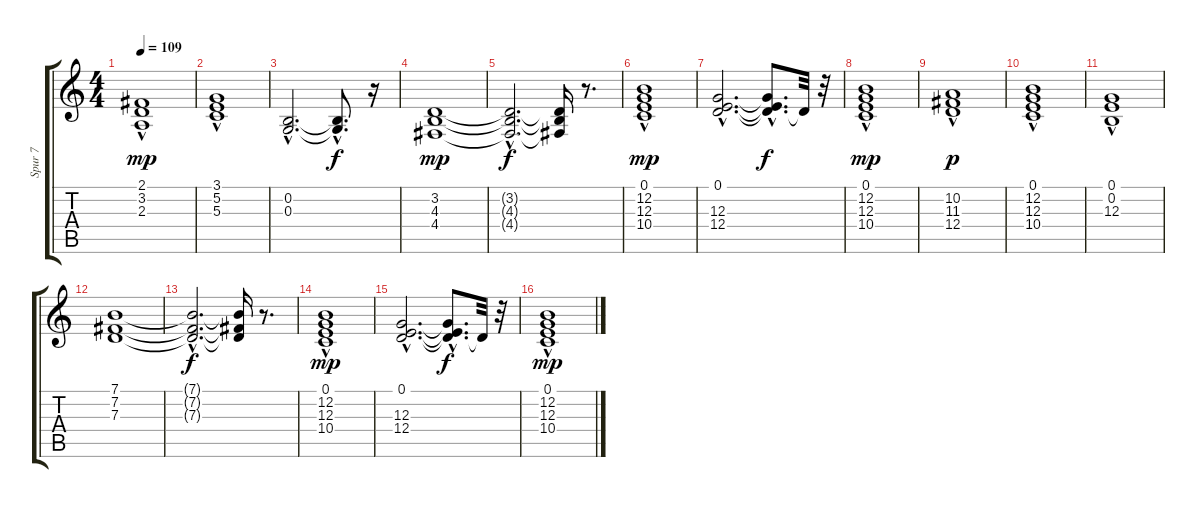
\track ("Spur 7" "Spur 7") {instrument acousticgrandpiano}
\staff {score tabs}
\tuning (E4 B3 G3 D3 A2 E2) {hide}
\ts (4 4)
\tempo 109
\clef g2
\ks c
(2.1 3.2 2.3{hac}).1{dy mp} |
(3.1{hac} 5.2 5.3).1 |
(0.2{hac} 0.3{hac}).2{d} (0.2{hac t} 0.3{hac t}).8{d dy f} r.16 |
(3.2 4.3 4.4).1{dy mp} |
(3.2{hac t} 4.3{hac t} 4.4{hac t}).2{d dy f} (3.2{t} 4.3{t} 4.4{t}).16 r.8{d} |
(0.1{hac} 12.2 12.3{hac} 10.4{hac}).1{dy mp} |
(0.1{hac} 12.3{hac} 12.4{hac}).2{d} (0.1{t} 12.3{t} 12.4{hac t}).8{d dy f} 12.4{t}.32 r.32 |
(0.1 12.2{hac} 12.3 10.4).1{dy mp} |
(10.2{hac} 11.3{hac} 12.4).1{dy p} |
(0.1{hac} 12.2{hac} 12.3{hac} 10.4).1 |
(0.1 0.2{hac} 12.3{hac}).1 |
(7.1 7.2 7.3).1 |
(7.1{hac t} 7.2{hac t} 7.3{hac t}).2{d dy f} (7.1{t} 7.2{t} 7.3{t}).16 r.8{d} |
(0.1{hac} 12.2 12.3{hac} 10.4{hac}).1{dy mp} |
(0.1{hac} 12.3{hac} 12.4{hac}).2{d} (0.1{t} 12.3{t} 12.4{hac t}).8{d dy f} 12.4{t}.32 r.32 |
(0.1 12.2{hac} 12.3 10.4).1{dy mp}
